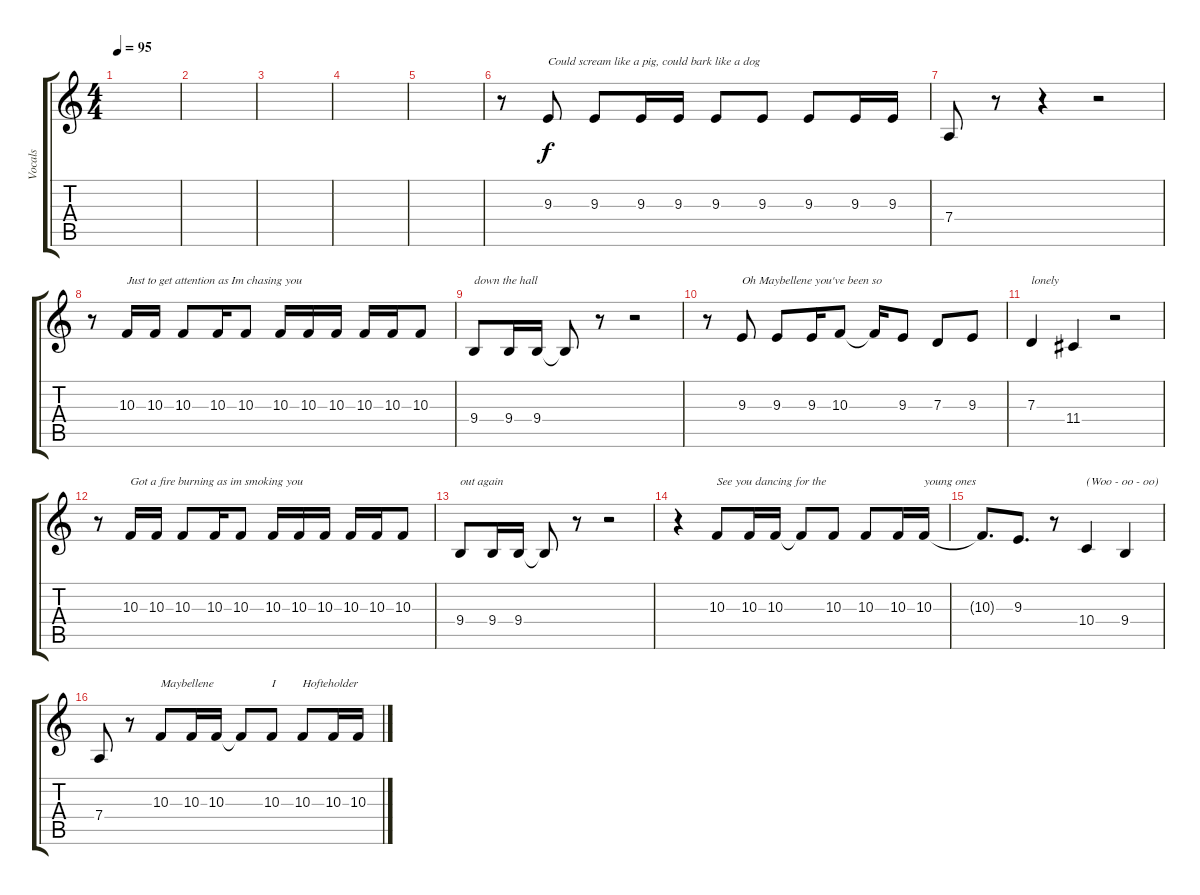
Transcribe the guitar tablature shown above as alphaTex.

\track ("Vocals" "Vocals") {instrument lead2sawtooth}
\staff {score tabs}
\tuning (E4 B3 G3 D3 A2 E2) {hide}
\ts (4 4)
\tempo 95
\clef g2
\ks c
|
|
|
|
|
r.8 9.3.8{txt "Could scream like a pig, could bark like a dog"} 9.3.8 9.3.16 9.3.16 9.3.8 9.3.8 9.3.8 9.3.16 9.3.16 |
7.4.8 r.8 r.4 r.2 |
r.8 10.3.16{txt "Just to get attention as Im chasing you"} 10.3.16 10.3.8 10.3.16 10.3.8 10.3.16 10.3.16 10.3.16 10.3.16 10.3.16 10.3.8 |
9.4.8{txt "down the hall"} 9.4.16 9.4.16 9.4{t}.8 r.8 r.2 |
r.8 9.3.8{txt "Oh Maybellene you've been so"} 9.3.8 9.3.16 10.3.8 10.3{t}.16 9.3.8 7.3.8 9.3.8 |
7.3.4{txt "lonely"} 11.4.4 r.2 |
r.8 10.3.16{txt "Got a fire burning as im smoking you"} 10.3.16 10.3.8 10.3.16 10.3.8 10.3.16 10.3.16 10.3.16 10.3.16 10.3.16 10.3.8 |
9.4.8{txt "out again"} 9.4.16 9.4.16 9.4{t}.8 r.8 r.2 |
r.4 10.3.8{txt "See you dancing for the"} 10.3.16 10.3.16 10.3{t}.8 10.3.8 10.3.8 10.3.16 10.3.16{txt "young ones"} |
10.3{t}.8{d} 9.3.8{d} r.8 10.4.4{txt "(Woo - oo - oo)"} 9.4.4 |
7.4.8 r.8 10.3.8{txt "Maybellene"} 10.3.16 10.3.16 10.3{t}.8 10.3.8{txt "I"} 10.3.8{txt "Hofteholder"} 10.3.16 10.3.16
